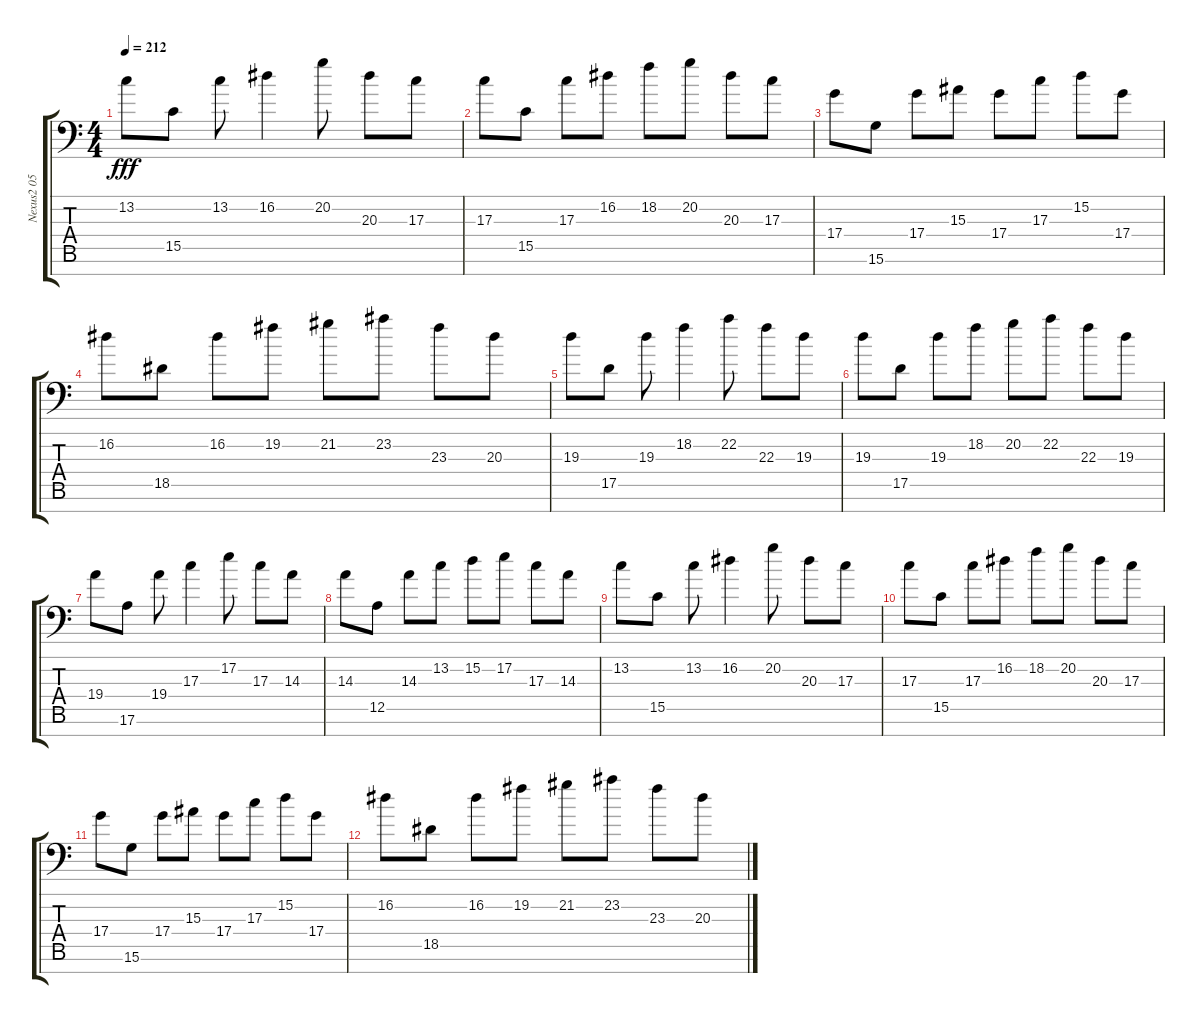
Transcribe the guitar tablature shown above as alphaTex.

\track ("Nexus2 05" "Nexus2 05") {instrument lead3calliope}
\staff {score tabs}
\tuning (C8 B3 G3 D3 A2 E2 C-1) {hide}
\ts (4 4)
\tempo 212
\clef f4
\ks c
13.2.8{dy fff} 15.5.8 13.2.8 16.2.4 20.2.8 20.3.8 17.3.8 |
17.3.8 15.5.8 17.3.8 16.2.8 18.2.8 20.2.8 20.3.8 17.3.8 |
17.4.8 15.6.8 17.4.8 15.3.8 17.4.8 17.3.8 15.2.8 17.4.8 |
16.2.8 18.5.8 16.2.8 19.2.8 21.2.8 23.2.8 23.3.8 20.3.8 |
19.3.8 17.5.8 19.3.8 18.2.4 22.2.8 22.3.8 19.3.8 |
19.3.8 17.5.8 19.3.8 18.2.8 20.2.8 22.2.8 22.3.8 19.3.8 |
19.4.8 17.6.8 19.4.8 17.3.4 17.2.8 17.3.8 14.3.8 |
14.3.8 12.5.8 14.3.8 13.2.8 15.2.8 17.2.8 17.3.8 14.3.8 |
13.2.8 15.5.8 13.2.8 16.2.4 20.2.8 20.3.8 17.3.8 |
17.3.8 15.5.8 17.3.8 16.2.8 18.2.8 20.2.8 20.3.8 17.3.8 |
17.4.8 15.6.8 17.4.8 15.3.8 17.4.8 17.3.8 15.2.8 17.4.8 |
16.2.8 18.5.8 16.2.8 19.2.8 21.2.8 23.2.8 23.3.8 20.3.8
